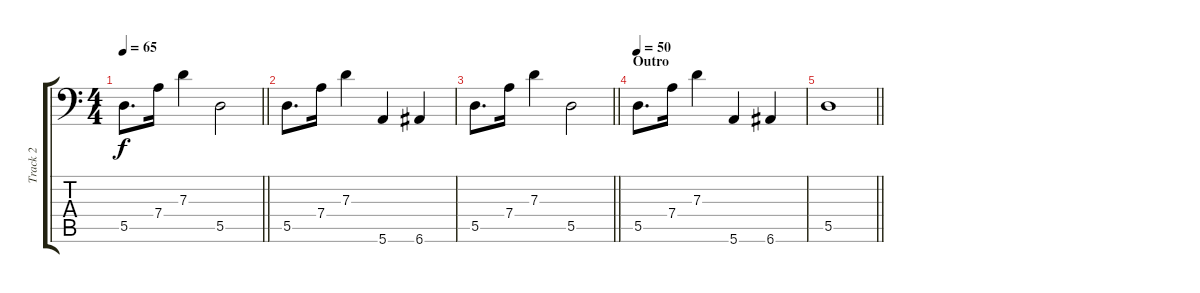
\track ("Track 2" "Track 2") {instrument electricbassfinger}
\staff {score tabs}
\tuning (E3 B2 G2 D2 A1 E1) {hide}
\ts (4 4)
\tempo 65
\clef f4
\barLineRight lightlight
\ks c
5.5.8{d dy f} 7.4.16 7.3.4 5.5.2 |
5.5.8{d} 7.4.16 7.3.4 5.6.4 6.6.4 |
\barLineRight lightlight
5.5.8{d} 7.4.16 7.3.4 5.5.2 |
\section ("" "Outro")
\tempo 50
5.5.8{d} 7.4.16 7.3.4 5.6.4 6.6.4 |
\barLineRight lightlight
5.5.1
